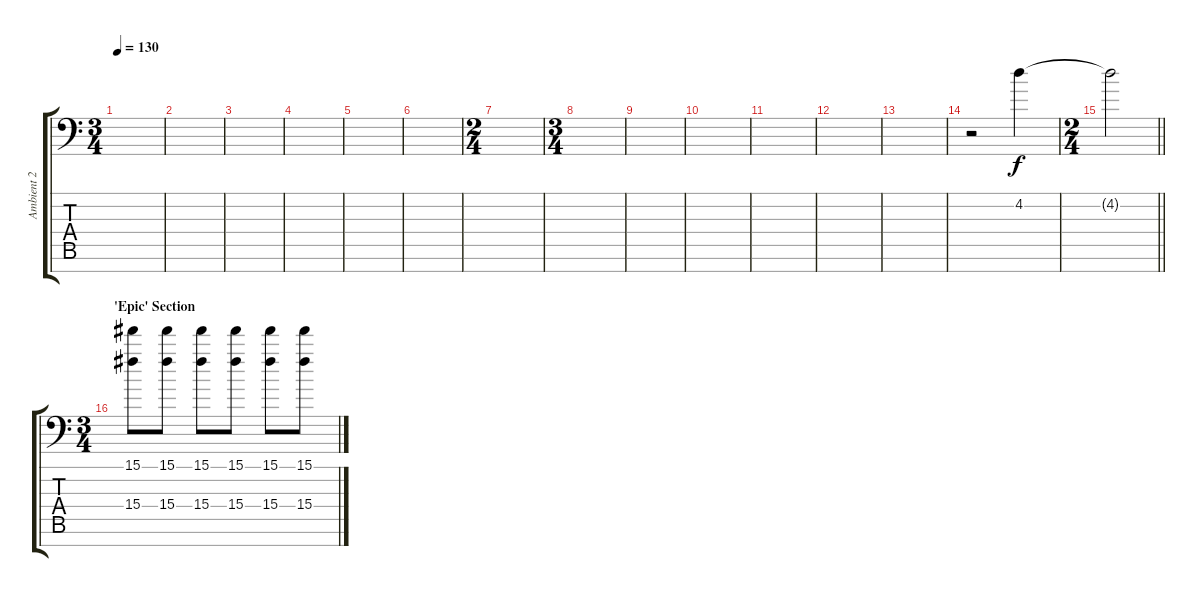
\track ("Ambient 2" "Ambient 2") {instrument overdrivenguitar}
\staff {score tabs}
\tuning (Eb4 Bb3 Gb3 Eb3 Bb2 F2 Bb1) {hide}
\ts (3 4)
\tempo 130
\clef f4
\ks c
|
|
|
|
|
|
\ts (2 4)
|
\ts (3 4)
|
|
|
|
|
|
r.2{volume 0 instrument overdrivenguitar} 4.2.4{volume 16} |
\ts (2 4)
\barLineRight lightlight
4.2{t}.2 |
\ts (3 4)
\section ("" "'Epic' Section")
(15.1 15.4).8{volume 10 instrument overdrivenguitar} (15.1 15.4).8 (15.1 15.4).8 (15.1 15.4).8 (15.1 15.4).8 (15.1 15.4).8
